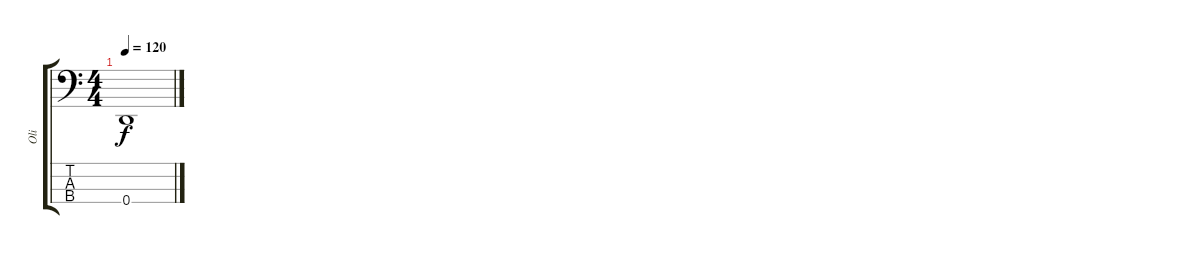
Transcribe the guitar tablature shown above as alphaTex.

\track ("Oli" "Oli") {instrument electricbassfinger}
\staff {score tabs}
\tuning (G2 D2 A1 D1) {hide}
\ts (4 4)
\tempo 120
\clef f4
\ks c
0.4{t}.1{dy f}
